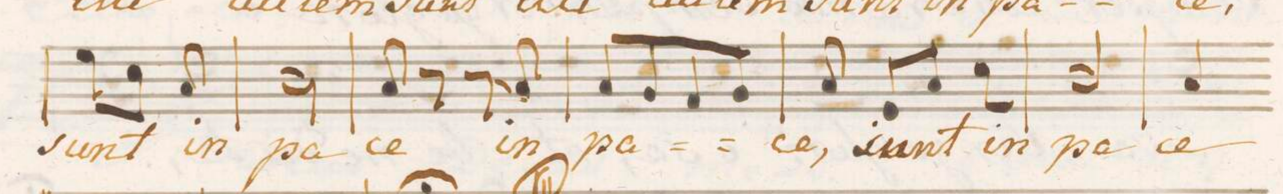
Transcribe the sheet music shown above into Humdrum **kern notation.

**kern	**text	**dynam
*I"Tenore.	*	*
*clefC4	*	*
*k[f#]	*	*
*M2/4	*	*
8d\L	sunt	.
8B\J	.	.
8G/	in	.
=49	=49	=49
2A\	pa-	.
=50	=50	=50
8G/	-ce	.
8r	.	.
8r	.	.
8G/	in	.
=51	=51	=51
8G/L	pa-	.
8F#/	.	.
8E/	.	.
8F#/J	.	.
=52	=52	=52
8G/	-ce,	.
8D/L	sunt	.
8G/J	.	.
8B\	in	.
=53	=53	=53
2A/	pa-	.
=54	=54	=54
4G/	-ce	.
*-	*-	*-
